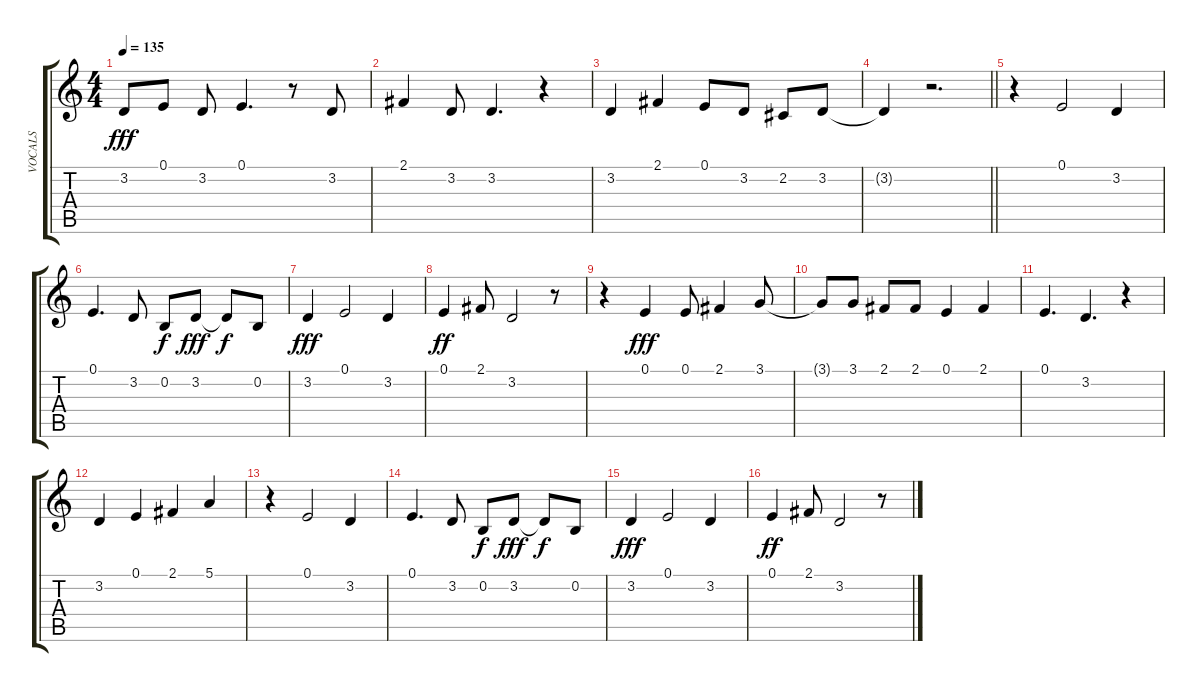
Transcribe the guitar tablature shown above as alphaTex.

\track ("VOCALS" "VOCALS") {mute instrument acousticgrandpiano}
\staff {score tabs}
\tuning (E4 B3 G3 D3 A2 E2) {hide}
\ts (4 4)
\tempo 135
\clef g2
\ks c
3.2.8{dy fff} 0.1.8 3.2.8 0.1.4{d} r.8 3.2.8 |
2.1.4 3.2.8 3.2.4{d} r.4 |
3.2.4 2.1.4 0.1.8 3.2.8 2.2.8 3.2.8 |
\barLineRight lightlight
3.2{t}.4 r.2{d} |
r.4 0.1.2{instrument electricgrandpiano} 3.2.4 |
0.1.4{d} 3.2.8 0.2.8{dy f instrument acousticgrandpiano} 3.2.8{dy fff} 3.2{t}.8{dy f} 0.2.8 |
3.2.4{dy fff} 0.1.2{instrument electricgrandpiano} 3.2.4 |
0.1.4{dy ff} 2.1.8 3.2.2 r.8 |
r.4{instrument acousticgrandpiano} 0.1.4{dy fff} 0.1.8 2.1.4 3.1.8 |
3.1{t}.8 3.1.8 2.1.8 2.1.8 0.1.4 2.1.4 |
0.1.4{d} 3.2.4{d} r.4 |
3.2.4 0.1.4 2.1.4 5.1.4 |
r.4 0.1.2{instrument electricgrandpiano} 3.2.4 |
0.1.4{d} 3.2.8 0.2.8{dy f instrument acousticgrandpiano} 3.2.8{dy fff} 3.2{t}.8{dy f} 0.2.8 |
3.2.4{dy fff} 0.1.2{instrument electricgrandpiano} 3.2.4 |
0.1.4{dy ff} 2.1.8 3.2.2 r.8
